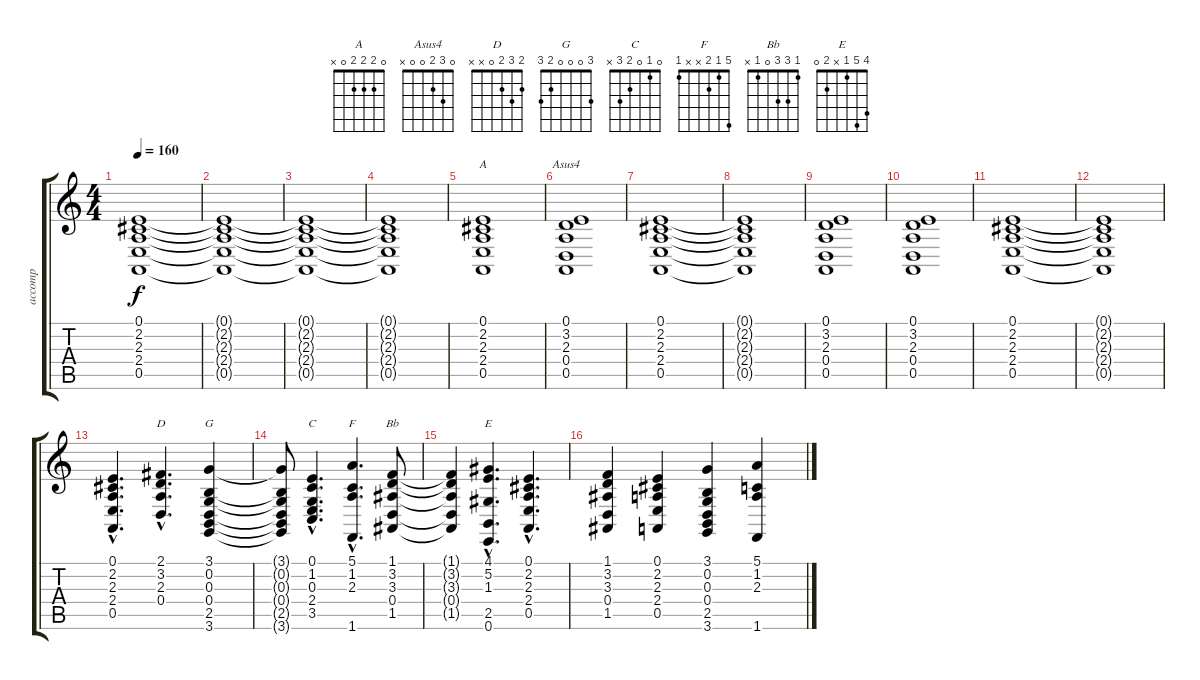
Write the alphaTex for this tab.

\track ("accomp" "accomp") {instrument stringensemble1}
\staff {score tabs}
\tuning (E4 B3 G3 D3 A2 E2) {hide}
\chord ("A" 0 2 2 2 0 x)
\chord ("Asus4" 0 3 2 0 0 x)
\chord ("D" 2 3 2 0 x x)
\chord ("G" 3 0 0 0 2 3)
\chord ("C" 0 1 0 2 3 x)
\chord ("F" 5 1 2 x x 1)
\chord ("Bb" 1 3 3 0 1 x)
\chord ("E" 4 5 1 x 2 0)
\ts (4 4)
\tempo 160
\clef g2
\ks c
(0.1{t} 2.2{t} 2.3{t} 2.4{t} 0.5{t}).1{dy f} |
(0.1{t} 2.2{t} 2.3{t} 2.4{t} 0.5{t}).1 |
(0.1{t} 2.2{t} 2.3{t} 2.4{t} 0.5{t}).1 |
(0.1{t} 2.2{t} 2.3{t} 2.4{t} 0.5{t}).1 |
(0.1 2.2 2.3 2.4 0.5).1{ch "A"} |
(0.1 3.2 2.3 0.4 0.5).1{ch "Asus4"} |
(0.1 2.2 2.3 2.4 0.5).1 |
(0.1{t} 2.2{t} 2.3{t} 2.4{t} 0.5{t}).1 |
(0.1 3.2 2.3 0.4 0.5).1 |
(0.1 3.2 2.3 0.4 0.5).1 |
(0.1 2.2 2.3 2.4 0.5).1 |
(0.1{t} 2.2{t} 2.3{t} 2.4{t} 0.5{t}).1 |
(0.1{hac} 2.2{hac} 2.3{hac} 2.4{hac} 0.5{hac}).4{d} (2.1{hac} 3.2{hac} 2.3{hac} 0.4{hac}).4{d ch "D"} (3.1 0.2 0.3 0.4 2.5 3.6).4{ch "G"} |
(3.1{t} 0.2{t} 0.3{t} 0.4{t} 2.5{t} 3.6{t}).8 (0.1{hac} 1.2{hac} 0.3{hac} 2.4{hac} 3.5{hac}).4{d ch "C"} (5.1{hac} 1.2{hac} 2.3{hac} 1.6{hac}).4{d ch "F"} (1.1 3.2 3.3 0.4 1.5).8{ch "Bb"} |
(1.1{t} 3.2{t} 3.3{t} 0.4{t} 1.5{t}).4 (4.1{hac} 5.2{hac} 1.3{hac} 2.5{hac} 0.6{hac}).4{d ch "E"} (0.1{hac} 2.2{hac} 2.3{hac} 2.4{hac} 0.5{hac}).4{d} |
(1.1 3.2 3.3 0.4 1.5).4 (0.1 2.2 2.3 2.4 0.5).4 (3.1 0.2 0.3 0.4 2.5 3.6).4 (5.1 1.2 2.3 1.6).4
